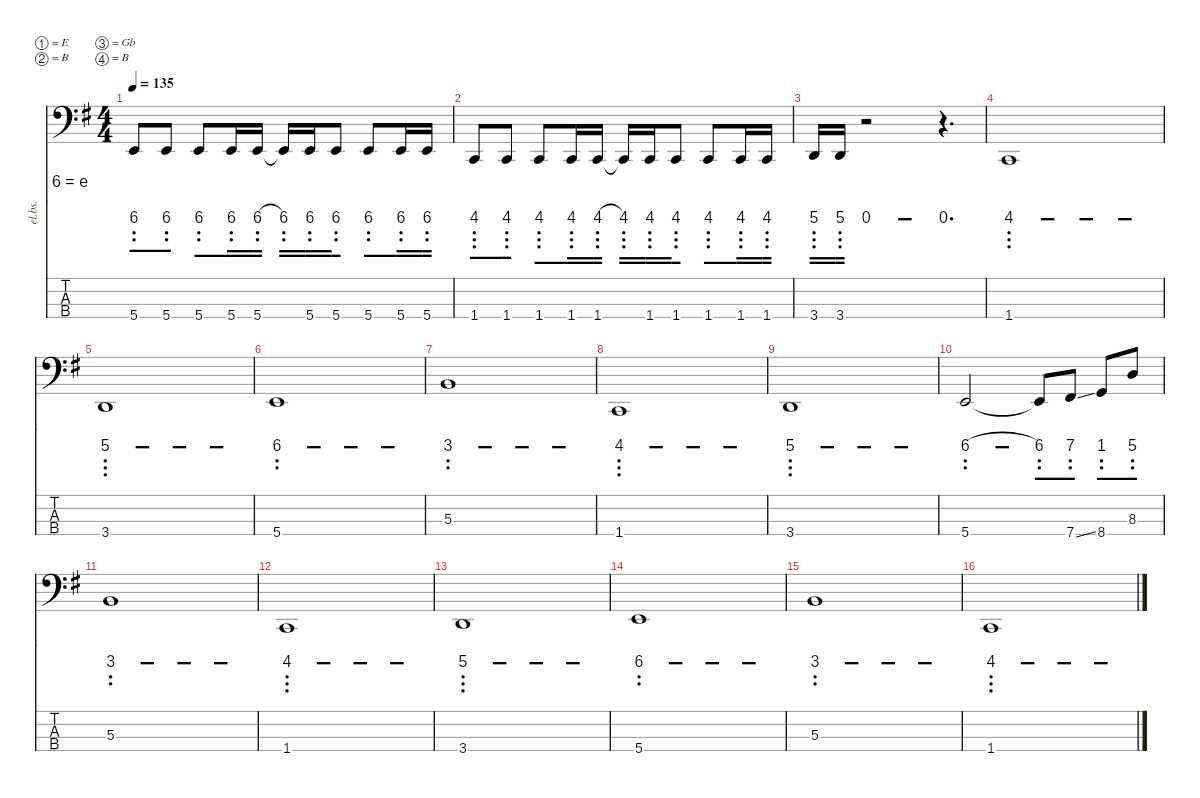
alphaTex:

\defaultSystemsLayout 4
\hideDynamics
\bracketExtendMode nobrackets
\track ("bass" "el.bs.") {instrument electricbassfinger}
\staff {score tabs numbered}
\tuning (E2 B1 Gb1 B0)
\ts (4 4)
\tempo 135
\clef f4
\ks eminor
5.4{acc forcenatural}.8{dy mf beam Up} 5.4{acc forcenatural}.8{beam Up} 5.4{acc forcenatural}.8{beam Up} 5.4{acc forcenatural}.16{beam Up} 5.4{acc forcenatural}.16{beam Up} 5.4{t acc forcenatural}.16{beam Up} 5.4{acc forcenatural}.16{beam Up} 5.4{acc forcenatural}.8{beam Up} 5.4{acc forcenatural}.8{beam Up} 5.4{acc forcenatural}.16{beam Up} 5.4{acc forcenatural}.16{beam Up} |
1.4{acc forcenatural}.8{beam Up} 1.4{acc forcenatural}.8{beam Up} 1.4{acc forcenatural}.8{beam Up} 1.4{acc forcenatural}.16{beam Up} 1.4{acc forcenatural}.16{beam Up} 1.4{t acc forcenatural}.16{beam Up} 1.4{acc forcenatural}.16{beam Up} 1.4{acc forcenatural}.8{beam Up} 1.4{acc forcenatural}.8{beam Up} 1.4{acc forcenatural}.16{beam Up} 1.4{acc forcenatural}.16{beam Up} |
3.4{acc forcenatural}.16{beam Up} 3.4{acc forcenatural}.16{beam Up} r.2{beam Down} r.4{d beam Down} |
1.4{acc forcenatural}.1{beam Up} |
3.4{acc forcenatural}.1{beam Up} |
5.4{acc forcenatural}.1{beam Up} |
5.3{acc forcenatural}.1{beam Up} |
1.4{acc forcenatural}.1{beam Up} |
3.4{acc forcenatural}.1{beam Up} |
5.4{acc forcenatural}.2{beam Up} 5.4{t acc forcenatural}.8{beam Up} 7.4{ss acc #}.8{beam Up} 8.4{acc forcenatural}.8{beam Up} 8.3{acc forcenatural}.8{beam Up} |
5.3{acc forcenatural}.1{beam Up} |
1.4{acc forcenatural}.1{beam Up} |
3.4{acc forcenatural}.1{beam Up} |
5.4{acc forcenatural}.1{beam Up} |
5.3{acc forcenatural}.1{beam Up} |
1.4{acc forcenatural}.1{beam Up}
